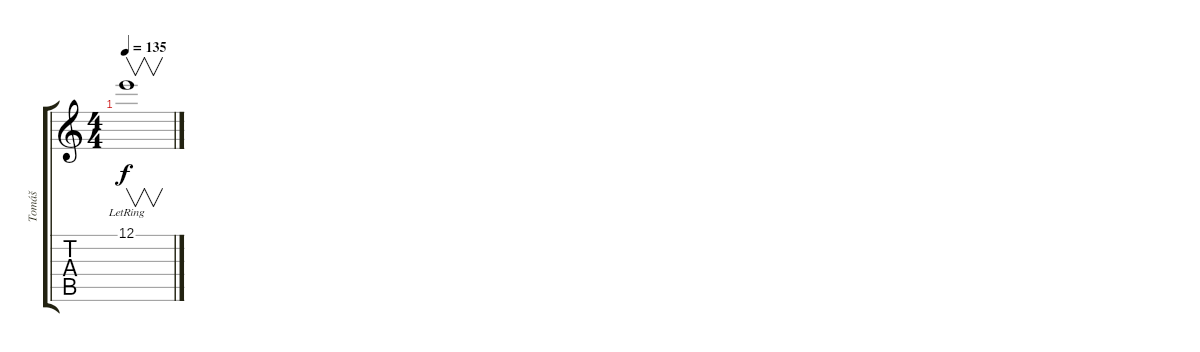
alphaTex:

\track ("Tomáš" "Tomáš") {instrument distortionguitar}
\staff {score tabs}
\tuning (E4 B3 G3 D3 A2 E2) {hide}
\ts (4 4)
\tempo 135
\clef g2
\ks c
12.1{lr}.1{v dy f}
